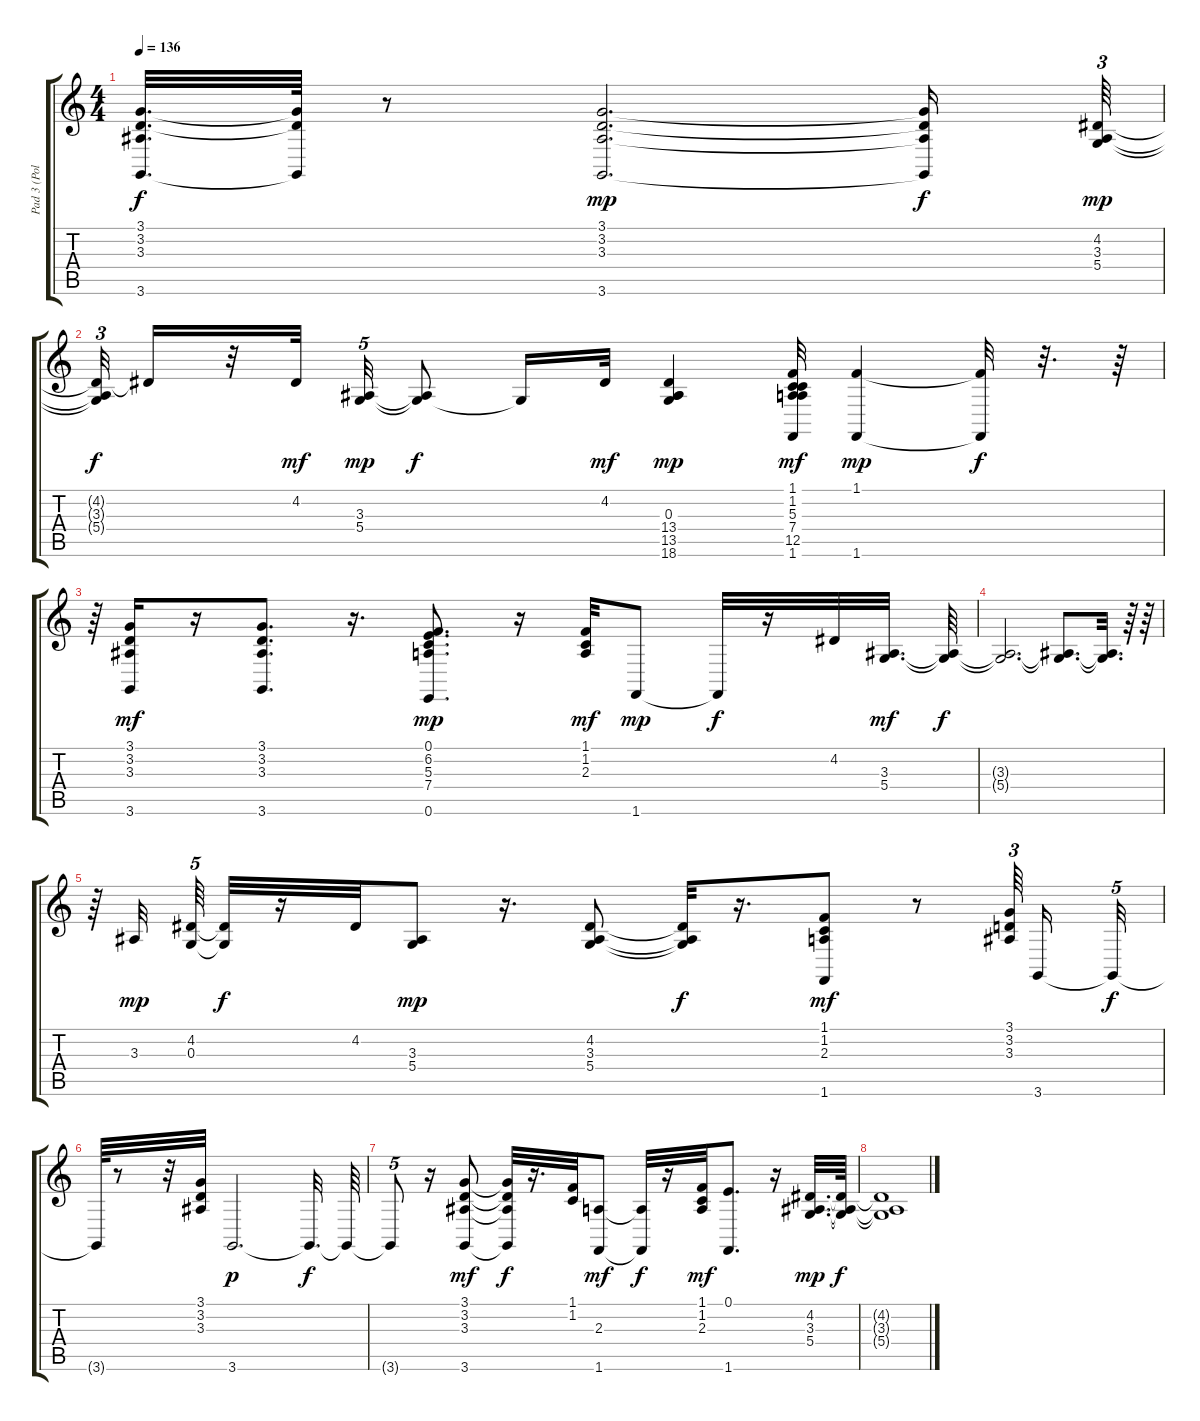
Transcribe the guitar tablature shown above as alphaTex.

\track ("Pad 3 (Polysynth" "Pad 3 (Pol") {instrument pad3polysynth}
\staff {score tabs}
\tuning (E4 B3 G3 D3 A2 E2) {hide}
\ts (4 4)
\tempo 136
\clef g2
\ks c
(3.1{t} 3.2{t} 3.3{t} 3.6{t}).32{d dy f} (3.1{t} 3.2{t} 3.6{t}).64 r.8 (3.1 3.2 3.3 3.6).2{d dy mp} (3.1{t} 3.2{t} 3.3{t} 3.6{t}).16{dy f} (4.2 3.3 5.4).64{tu (3 2) dy mp} |
(4.2{t} 3.3{t} 5.4{t}).32{tu (3 2) dy f} 4.2{t}.16 r.32 4.2.32{dy mf} (3.3 5.4).32{tu (5 4) dy mp} (3.3{t} 5.4{t}).8{dy f} 5.4{t}.16 4.2.32{dy mf} (0.3 13.4 13.5 18.6).4{dy mp} (1.1 1.2 5.3 7.4 12.5 1.6).32{dy mf} (1.1 1.6).4{dy mp} (1.1{t} 1.6{t}).32{dy f} r.32{d} r.64 |
r.64 (3.1 3.2 3.3 3.6).16{dy mf} r.16 (3.1 3.2 3.3 3.6).8{d} r.16{d} (0.1 6.2 5.3 7.4 0.6).8{d dy mp} r.16 (1.1 1.2 2.3).32{dy mf} 1.6.8{dy mp} 1.6{t}.32{dy f} r.16 4.2.32 (3.3 5.4).32{d dy mf} (3.3{t} 5.4{t}).64{dy f} |
(3.3{t} 5.4{t}).2{d} (3.3{t} 5.4{t}).8{d} (3.3{t} 5.4{t}).32{d} r.64 r.64 |
r.64 3.3.32{dy mp} (4.2 0.3).64{tu (5 4)} (4.2{t} 0.3{t}).32{dy f} r.16 4.2.32 (3.3 5.4).8{dy mp} r.16{d} (4.2 3.3 5.4).8 (4.2{t} 3.3{t} 5.4{t}).32{dy f} r.16{d} (1.1 1.2 2.3 1.6).8{dy mf} r.8 (3.1 3.2 3.3).64{tu (3 2)} 3.6.16 3.6{t}.32{tu (5 4) dy f} |
3.6{t}.64 r.8 r.32 (3.1 3.2 3.3).32 3.6.2{d dy p} 3.6{t}.32{d dy f} 3.6{t}.64 |
3.6{t}.8{tu (5 4)} r.16 (3.1 3.2 3.3 3.6).8{dy mf} (3.1{t} 3.2{t} 3.3{t} 3.6{t}).32{dy f} r.16{d} (1.1 1.2).32 (2.3 1.6).8{dy mf} (2.3{t} 1.6{t}).32{dy f} r.16 (1.1 1.2 2.3).32{dy mf} (0.1 1.6).8{d} r.16 (4.2 3.3 5.4).32{d dy mp} (4.2{t} 3.3{t} 5.4{t}).64{dy f} |
(4.2{t} 3.3{t} 5.4{t}).1
